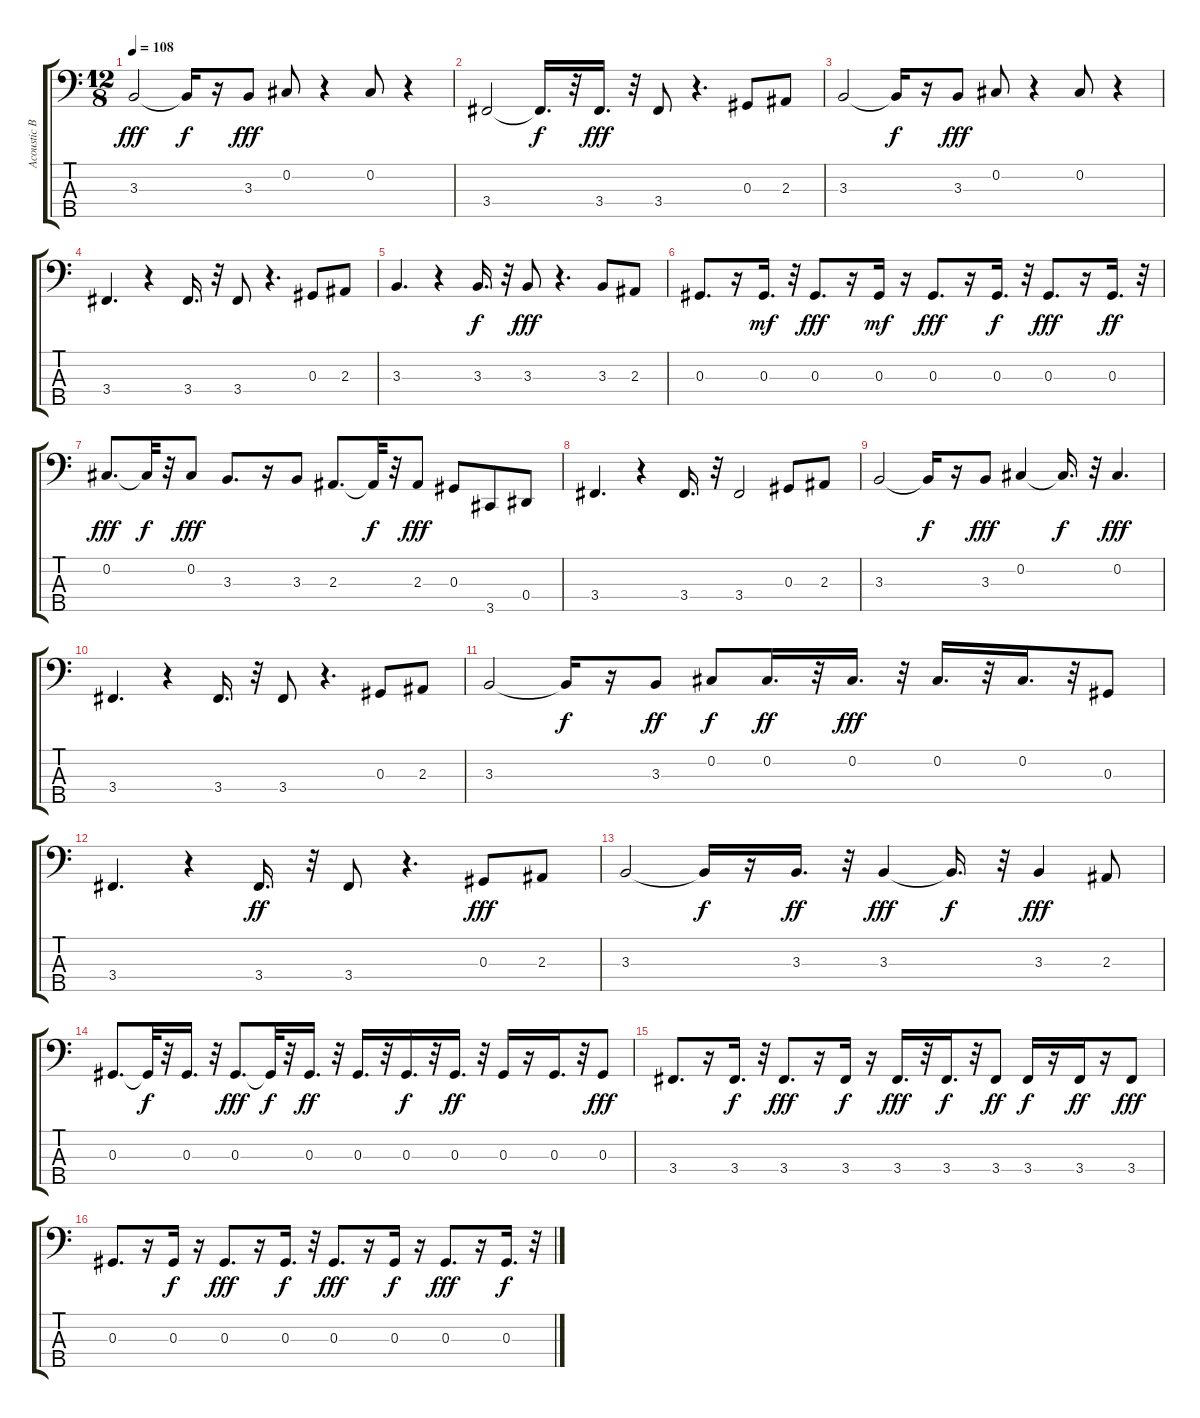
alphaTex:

\track ("Acoustic Bass       " "Acoustic B") {instrument acousticbass}
\staff {score tabs}
\tuning (Gb2 Db2 Ab1 Eb1 Bb0) {hide}
\ts (12 8)
\tempo 108
\clef f4
\ks c
3.3.2{dy fff} 3.3{t}.16{dy f} r.16 3.3.8{dy fff} 0.2.8 r.4 0.2.8 r.4 |
3.4.2 3.4{t}.16{d dy f} r.32 3.4.16{d dy fff} r.32 3.4.8 r.4{d} 0.3.8 2.3.8 |
3.3.2 3.3{t}.16{dy f} r.16 3.3.8{dy fff} 0.2.8 r.4 0.2.8 r.4 |
3.4.4{d} r.4 3.4.16{d} r.32 3.4.8 r.4{d} 0.3.8 2.3.8 |
3.3.4{d} r.4 3.3.16{d dy f} r.32 3.3.8{dy fff} r.4{d} 3.3.8 2.3.8 |
0.3.8{d} r.16 0.3.16{d dy mf} r.32 0.3.8{d dy fff} r.16 0.3.16{dy mf} r.16 0.3.8{d dy fff} r.16 0.3.16{d dy f} r.32 0.3.8{d dy fff} r.16 0.3.16{d dy ff} r.32 |
0.2.8{d dy fff} 0.2{t}.32{dy f} r.32 0.2.8{dy fff} 3.3.8{d} r.16 3.3.8 2.3.8{d} 2.3{t}.32{dy f} r.32 2.3.8{dy fff} 0.3.8 3.5.8 0.4.8 |
3.4.4{d} r.4 3.4.16{d} r.32 3.4.2 0.3.8 2.3.8 |
3.3.2 3.3{t}.16{dy f} r.16 3.3.8{dy fff} 0.2.4 0.2{t}.16{d dy f} r.32 0.2.4{d dy fff} |
3.4.4{d} r.4 3.4.16{d} r.32 3.4.8 r.4{d} 0.3.8 2.3.8 |
3.3.2 3.3{t}.16{dy f} r.16 3.3.8{dy ff} 0.2.8{dy f} 0.2.16{d dy ff} r.32 0.2.16{d dy fff} r.32 0.2.16{d} r.32 0.2.16{d} r.32 0.3.8 |
3.4.4{d} r.4 3.4.16{d dy ff} r.32 3.4.8 r.4{d} 0.3.8{dy fff} 2.3.8 |
3.3.2 3.3{t}.16{dy f} r.16 3.3.16{d dy ff} r.32 3.3.4{dy fff} 3.3{t}.16{d dy f} r.32 3.3.4{dy fff} 2.3.8 |
0.3.8{d} 0.3{t}.32{dy f} r.32 0.3.16{d} r.32 0.3.8{d dy fff} 0.3{t}.32{dy f} r.32 0.3.16{d dy ff} r.32 0.3.16{d} r.32 0.3.16{d dy f} r.32 0.3.16{d dy ff} r.32 0.3.16 r.16 0.3.16{d} r.32 0.3.8{dy fff} |
3.4.8{d} r.16 3.4.16{d dy f} r.32 3.4.8{d dy fff} r.16 3.4.16{dy f} r.16 3.4.16{d dy fff} r.32 3.4.16{d dy f} r.32 3.4.8{dy ff} 3.4.16{dy f} r.16 3.4.16{dy ff} r.16 3.4.8{dy fff} |
0.3.8{d} r.16 0.3.16{dy f} r.16 0.3.8{d dy fff} r.16 0.3.16{d dy f} r.32 0.3.8{d dy fff} r.16 0.3.16{dy f} r.16 0.3.8{d dy fff} r.16 0.3.16{d dy f} r.32
